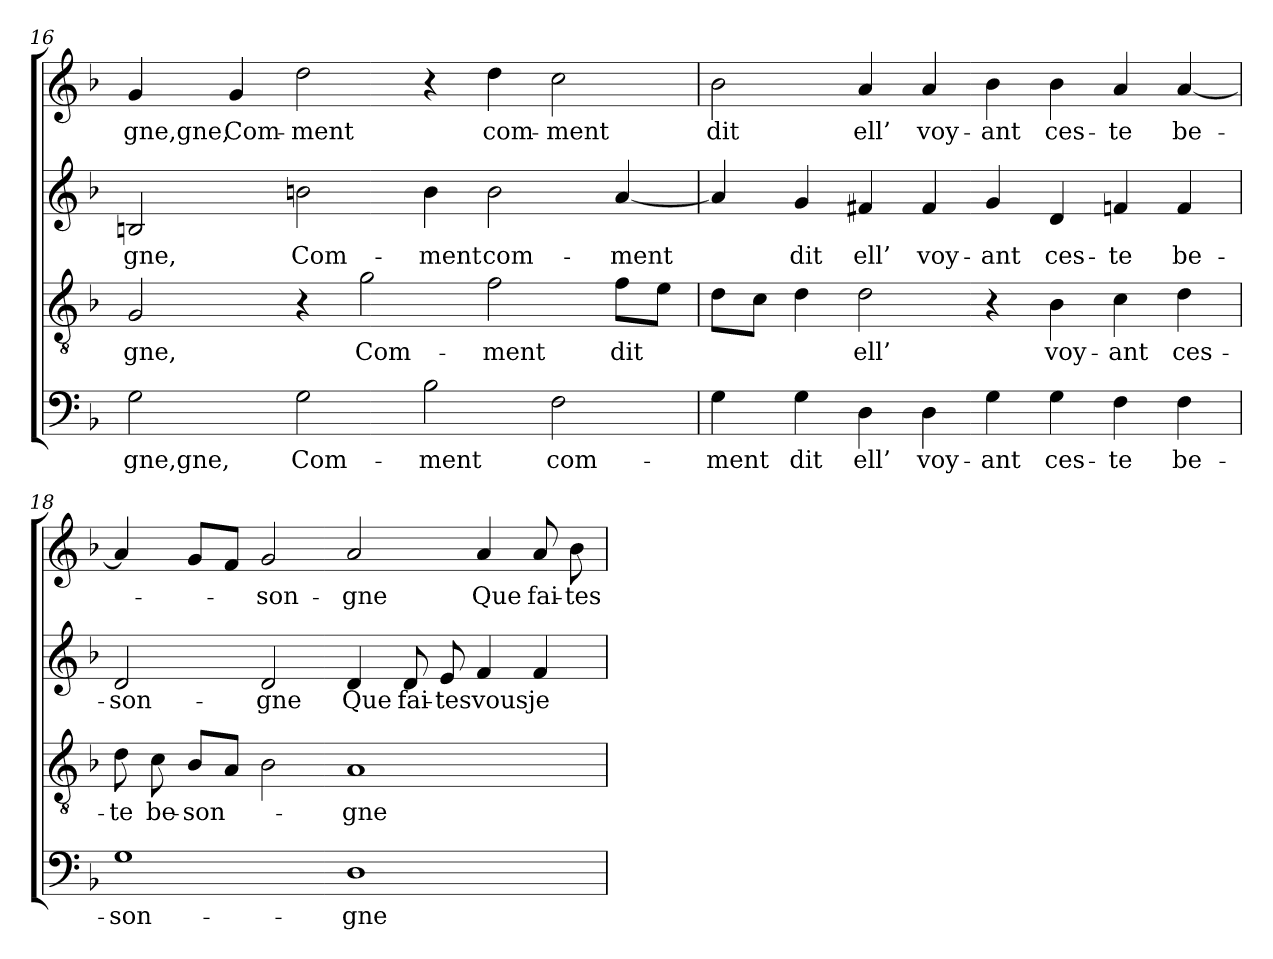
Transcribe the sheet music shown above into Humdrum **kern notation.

**kern	**text	**kern	**text	**kern	**text	**kern	**text
*part4	*part4	*part3	*part3	*part2	*part2	*part1	*part1
*staff4	*staff4	*staff3	*staff3	*staff2	*staff2	*staff1	*staff1
*clefF4	*	*clefGv2	*	*clefG2	*	*clefG2	*
*k[b-]	*	*k[b-]	*	*k[b-]	*	*k[b-]	*
=16	=16	=16	=16	=16	=16	=16	=16
2G	-gne,gne,	2G	-gne,	2Bn	-gne,	4g	-gne,gne,
.	.	.	.	.	.	4g	Com-
2G	Com-	4r	.	2bn	Com-	2dd	-ment
.	.	2g	Com-	.	.	.	.
2B-	-ment	.	.	4b	-ment	4r	.
.	.	2f	-ment	2b	com-	4dd	com-
2F	com-	.	.	.	.	2cc	-ment
.	.	8fL	dit	[4a	-ment	.	.
.	.	8eJ	.	.	.	.	.
!!LO:LB:g=z
=17	=17	=17	=17	=17	=17	=17	=17
4G	-ment	8dL	.	4a]	.	2b-	dit
.	.	8cJ	.	.	.	.	.
4G	dit	4d	.	4g	dit	.	.
4D	ell’	2d	ell’	4f#X	ell’	4a	ell’
4D	voy-	.	.	4f#	voy-	4a	voy-
4G	-ant	4r	.	4g	-ant	4b-	-ant
4G	ces-	4B-	voy-	4d	ces-	4b-	ces-
4F	-te	4c	-ant	4fn	-te	4a	-te
4F	be-	4d	ces-	4f	be-	[4a	be-
=18	=18	=18	=18	=18	=18	=18	=18
1G	-son-	8d	-te	2d	-son-	4a]	.
.	.	8c	be-	.	.	.	.
.	.	8B-L	-son-	.	.	8gL	.
.	.	8AJ	.	.	.	8fJ	.
.	.	2B-	.	2d	-gne	2g	-son-
1D	-gne	1A	-gne	4d	Que	2a	-gne
.	.	.	.	8d	fai-	.	.
.	.	.	.	8e	-tes	.	.
.	.	.	.	4f	vous	4a	Que
.	.	.	.	4f	je	8a	fai-
.	.	.	.	.	.	8b-	-tes
=	=	=	=	=	=	=	=
*-	*-	*-	*-	*-	*-	*-	*-
